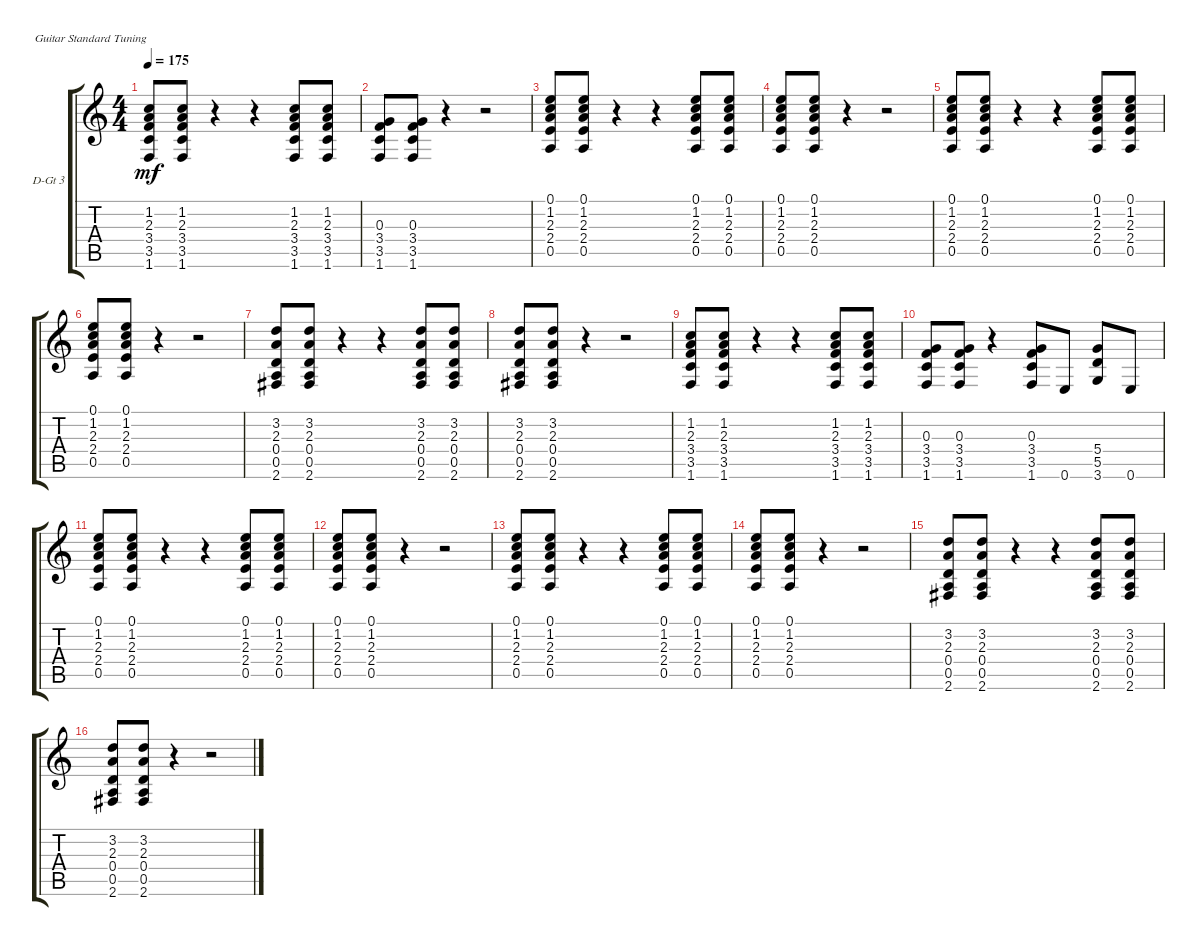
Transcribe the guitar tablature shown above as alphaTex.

\defaultSystemsLayout 4
\bracketExtendMode groupsimilarinstruments
\firstSystemTrackNameOrientation horizontal
\otherSystemsTrackNameOrientation horizontal
\track ("Distortion Guitar 3" "D-Gt 3") {instrument distortionguitar}
\staff {score tabs}
\tuning (E4 B3 G3 D3 A2 E2)
\ts (4 4)
\tempo 175
\clef g2
\scale
0.333333
\ks c
(1.6 3.5 3.4 2.3 1.2).8{dy mf} (1.6 3.5 3.4 2.3 1.2).8 r.4 r.4 (1.2 2.3 3.4 3.5 1.6).8 (1.6 3.5 3.4 2.3 1.2).8 |
\scale
0.333333 (1.6 3.5 3.4 0.3).8 (1.6 3.5 3.4 0.3).8 r.4 r.2 |
\scale
0.333333 (0.1 1.2 2.3 2.4 0.5).8 (0.5 2.4 2.3 1.2 0.1).8 r.4 r.4 (0.1 1.2 2.3 2.4 0.5).8 (0.1 1.2 2.3 2.4 0.5).8 |
\scale
0.333333 (0.1 1.2 2.3 2.4 0.5).8 (0.5 2.4 2.3 1.2 0.1).8 r.4 r.2 |
\scale
0.333333 (0.1 1.2 2.3 2.4 0.5).8 (0.5 2.4 2.3 1.2 0.1).8 r.4 r.4 (0.1 1.2 2.3 2.4 0.5).8 (0.1 1.2 2.3 2.4 0.5).8 |
\scale
0.333333 (0.1 1.2 2.3 2.4 0.5).8 (0.5 2.4 2.3 1.2 0.1).8 r.4 r.2 |
\scale
0.333333 (3.2 2.3 0.4 0.5 2.6).8 (3.2 2.3 0.4 0.5 2.6).8 r.4 r.4 (2.6 0.5 0.4 2.3 3.2).8 (3.2 2.3 0.4 0.5 2.6).8 |
\scale
0.333333 (2.6 0.5 0.4 2.3 3.2).8 (2.6 0.5 0.4 2.3 3.2).8 r.4 r.2 |
\scale
0.333333 (1.6 3.5 3.4 2.3 1.2).8 (1.2 2.3 3.4 3.5 1.6).8 r.4 r.4 (3.5 3.4 2.3 1.2 1.6).8 (1.6 3.5 3.4 2.3 1.2).8 |
\scale
0.333333 (1.6 3.5 3.4 0.3).8 (0.3 3.4 3.5 1.6).8 r.4 (1.6 3.5 3.4 0.3).8 0.6.8 (3.6 5.5 5.4).8 0.6.8 |
\scale
0.333333 (0.1 1.2 2.3 2.4 0.5).8 (0.5 2.4 2.3 1.2 0.1).8 r.4 r.4 (0.1 1.2 2.3 2.4 0.5).8 (0.1 1.2 2.3 2.4 0.5).8 |
\scale
0.333333 (0.1 1.2 2.3 2.4 0.5).8 (0.5 2.4 2.3 1.2 0.1).8 r.4 r.2 |
\scale
0.333333 (0.1 1.2 2.3 2.4 0.5).8 (0.5 2.4 2.3 1.2 0.1).8 r.4 r.4 (0.1 1.2 2.3 2.4 0.5).8 (0.1 1.2 2.3 2.4 0.5).8 |
\scale
0.333333 (0.1 1.2 2.3 2.4 0.5).8 (0.5 2.4 2.3 1.2 0.1).8 r.4 r.2 |
\scale
0.333333 (3.2 2.3 0.4 0.5 2.6).8 (3.2 2.3 0.4 0.5 2.6).8 r.4 r.4 (2.6 0.5 0.4 2.3 3.2).8 (3.2 2.3 0.4 0.5 2.6).8 |
\scale
0.333333 (2.6 0.5 0.4 2.3 3.2).8 (2.6 0.5 0.4 2.3 3.2).8 r.4 r.2
